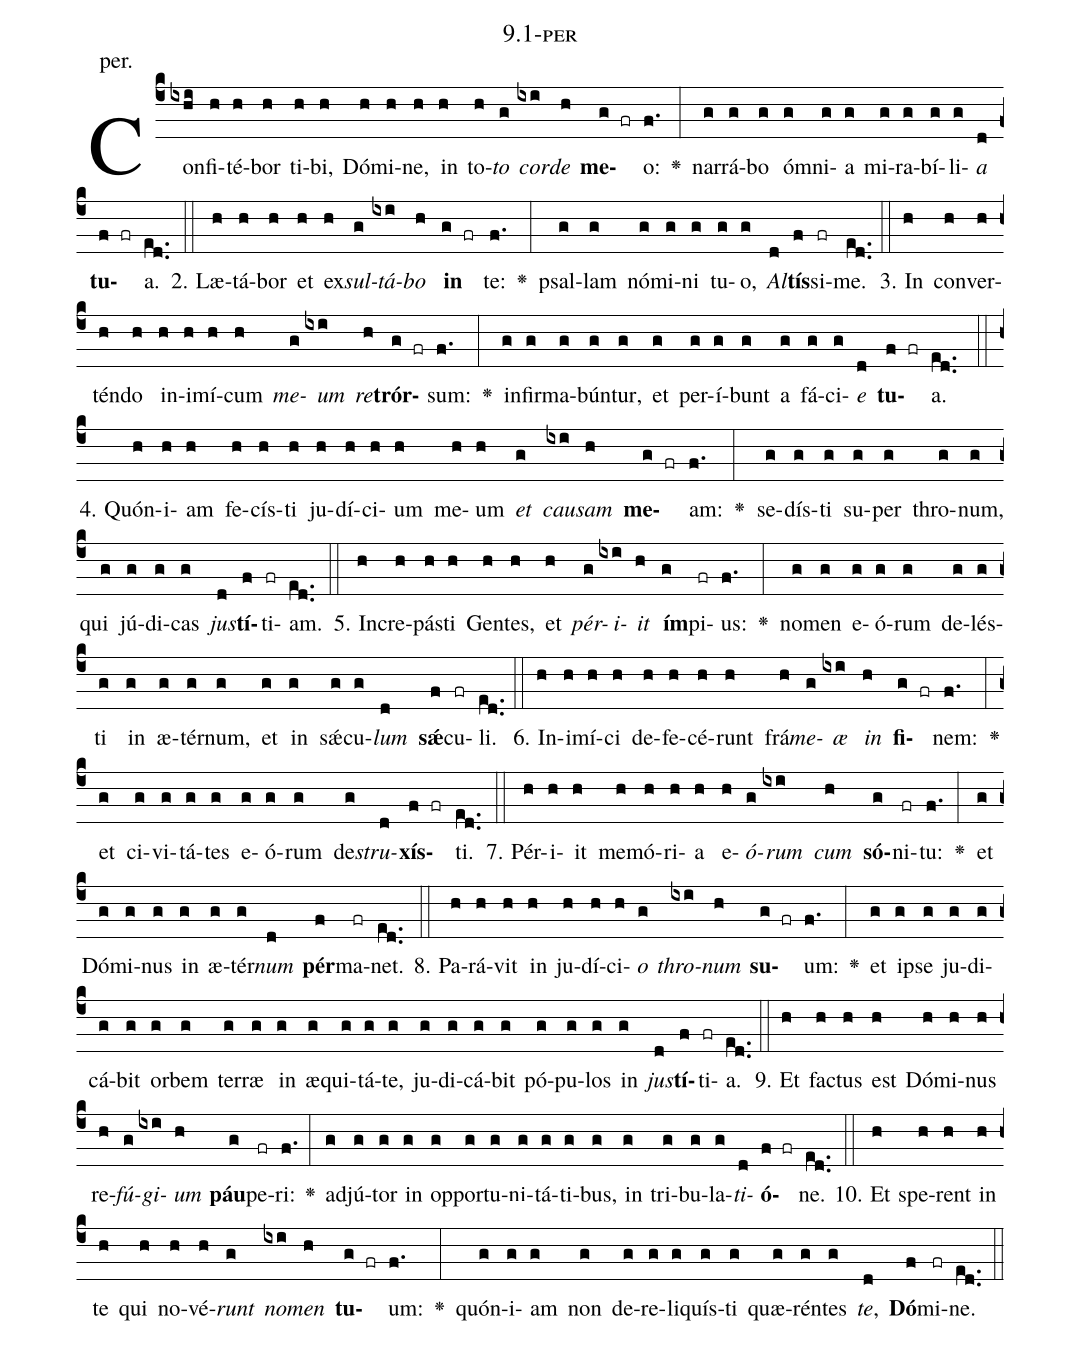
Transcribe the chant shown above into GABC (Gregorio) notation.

name: 9.1-per;
annotation: per.;
%%
(c4)Con(ixhi)fi(h)té(h)bor(h) ti(h)bi,(h) Dó(h)mi(h)ne,(h) in(h) to(h)<i>to</i>(g) <i>cor</i>(ixi)<i>de</i>(h) <b>me</b>(g fr)o:(f.) <v>\greheightstar</v>(:) nar(g)rá(g)bo(g) óm(g)ni(g)a(g) mi(g)ra(g)bí(g)li(g)<i>a</i>(d) <b>tu</b>(f fr)a.(ed..) (::)
2. Læ(h)tá(h)bor(h) et(h) ex(h)<i>sul</i>(g)<i>tá</i>(ixi)<i>bo</i>(h) <b>in</b>(g fr) te:(f.) <v>\greheightstar</v>(:) psal(g)lam(g) nó(g)mi(g)ni(g) tu(g)o,(g) <i>Al</i>(d)<b>tís</b>(f)si(fr)me.(ed..) (::)
3. In(h) con(h)ver(h)tén(h)do(h) in(h)i(h)mí(h)cum(h) <i>me</i>(g)<i>um</i>(ixi) <i>re</i>(h)<b>trór</b>(g fr)sum:(f.) <v>\greheightstar</v>(:) in(g)fir(g)ma(g)bún(g)tur,(g) et(g) per(g)í(g)bunt(g) a(g) fá(g)ci(g)<i>e</i>(d) <b>tu</b>(f fr)a.(ed..) (::)
4. Quón(h)i(h)am(h) fe(h)cís(h)ti(h) ju(h)dí(h)ci(h)um(h) me(h)um(h) <i>et</i>(g) <i>cau</i>(ixi)<i>sam</i>(h) <b>me</b>(g fr)am:(f.) <v>\greheightstar</v>(:) se(g)dís(g)ti(g) su(g)per(g) thro(g)num,(g) qui(g) jú(g)di(g)cas(g) <i>jus</i>(d)<b>tí</b>(f)ti(fr)am.(ed..) (::)
5. In(h)cre(h)pás(h)ti(h) Gen(h)tes,(h) et(h) <i>pér</i>(g)<i>i</i>(ixi)<i>it</i>(h) <b>ím</b>(g)pi(fr)us:(f.) <v>\greheightstar</v>(:) no(g)men(g) e(g)ó(g)rum(g) de(g)lés(g)ti(g) in(g) æ(g)tér(g)num,(g) et(g) in(g) sǽ(g)cu(g)<i>lum</i>(d) <b>sǽ</b>(f)cu(fr)li.(ed..) (::)
6. In(h)i(h)mí(h)ci(h) de(h)fe(h)cé(h)runt(h) frá(h)<i>me</i>(g)<i>æ</i>(ixi) <i>in</i>(h) <b>fi</b>(g fr)nem:(f.) <v>\greheightstar</v>(:) et(g) ci(g)vi(g)tá(g)tes(g) e(g)ó(g)rum(g) de(g)<i>stru</i>(d)<b>xís</b>(f fr)ti.(ed..) (::)
7. Pér(h)i(h)it(h) me(h)mó(h)ri(h)a(h) e(h)<i>ó</i>(g)<i>rum</i>(ixi) <i>cum</i>(h) <b>só</b>(g)ni(fr)tu:(f.) <v>\greheightstar</v>(:) et(g) Dó(g)mi(g)nus(g) in(g) æ(g)tér(g)<i>num</i>(d) <b>pér</b>(f)ma(fr)net.(ed..) (::)
8. Pa(h)rá(h)vit(h) in(h) ju(h)dí(h)ci(h)<i>o</i>(g) <i>thro</i>(ixi)<i>num</i>(h) <b>su</b>(g fr)um:(f.) <v>\greheightstar</v>(:) et(g) ip(g)se(g) ju(g)di(g)cá(g)bit(g) or(g)bem(g) ter(g)ræ(g) in(g) æ(g)qui(g)tá(g)te,(g) ju(g)di(g)cá(g)bit(g) pó(g)pu(g)los(g) in(g) <i>jus</i>(d)<b>tí</b>(f)ti(fr)a.(ed..) (::)
9. Et(h) fac(h)tus(h) est(h) Dó(h)mi(h)nus(h) re(h)<i>fú</i>(g)<i>gi</i>(ixi)<i>um</i>(h) <b>páu</b>(g)pe(fr)ri:(f.) <v>\greheightstar</v>(:) ad(g)jú(g)tor(g) in(g) op(g)por(g)tu(g)ni(g)tá(g)ti(g)bus,(g) in(g) tri(g)bu(g)la(g)<i>ti</i>(d)<b>ó</b>(f fr)ne.(ed..) (::)
10. Et(h) spe(h)rent(h) in(h) te(h) qui(h) no(h)vé(h)<i>runt</i>(g) <i>no</i>(ixi)<i>men</i>(h) <b>tu</b>(g fr)um:(f.) <v>\greheightstar</v>(:) quón(g)i(g)am(g) non(g) de(g)re(g)li(g)quís(g)ti(g) quæ(g)rén(g)tes(g) <i>te</i>,(d) <b>Dó</b>(f)mi(fr)ne.(ed..) (::)
